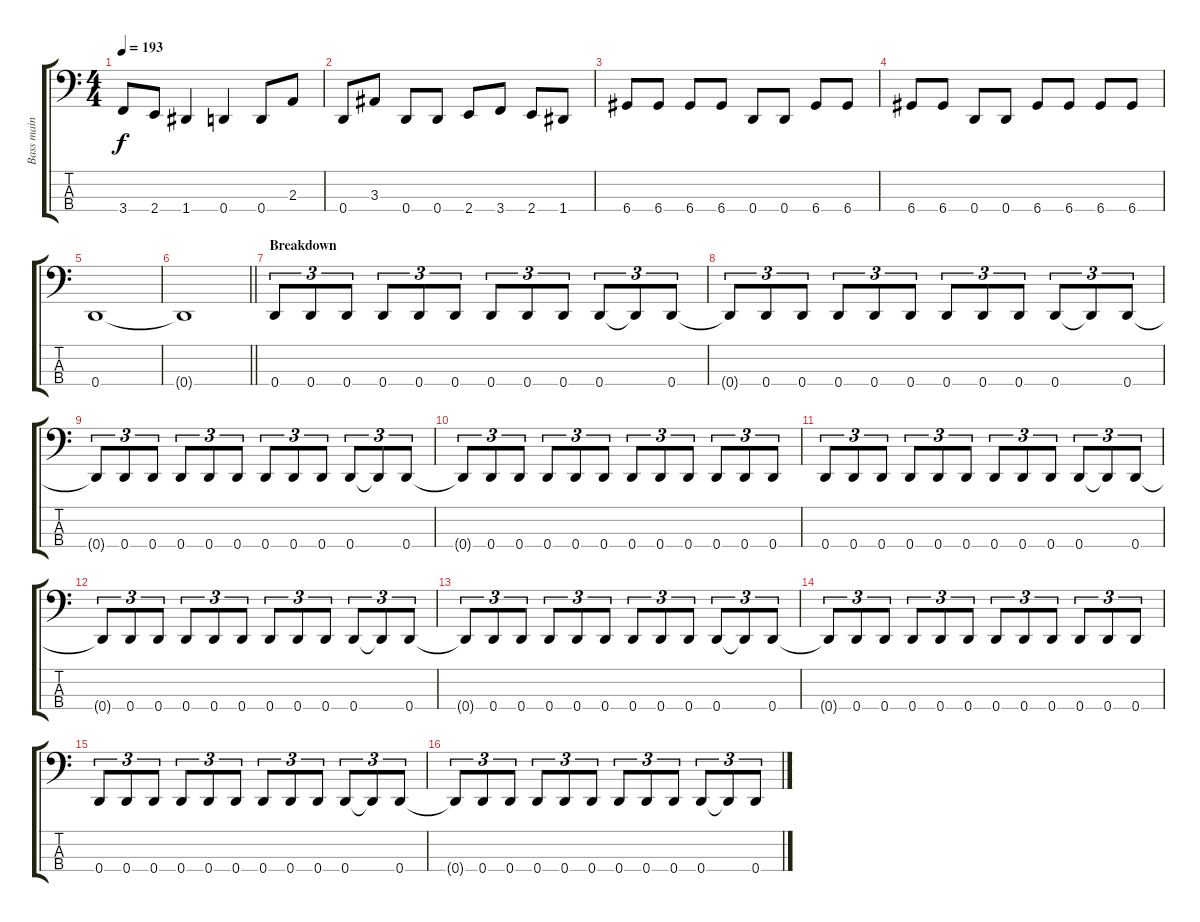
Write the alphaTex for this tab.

\track ("Bass main" "Bass main") {instrument electricbasspick}
\staff {score tabs}
\tuning (F2 C2 G1 D1) {hide}
\ts (4 4)
\tempo 193
\clef f4
\ks c
3.4.8{dy f} 2.4.8 1.4.4 0.4.4 0.4.8 2.3.8 |
0.4.8 3.3.8 0.4.8 0.4.8 2.4.8 3.4.8 2.4.8 1.4.8 |
6.4.8 6.4.8 6.4.8 6.4.8 0.4.8 0.4.8 6.4.8 6.4.8 |
6.4.8 6.4.8 0.4.8 0.4.8 6.4.8 6.4.8 6.4.8 6.4.8 |
0.4.1 |
\barLineRight lightlight
0.4{t}.1 |
\section ("" "Breakdown")
0.4.8{tu (3 2)} 0.4.8{tu (3 2)} 0.4.8{tu (3 2)} 0.4.8{tu (3 2)} 0.4.8{tu (3 2)} 0.4.8{tu (3 2)} 0.4.8{tu (3 2)} 0.4.8{tu (3 2)} 0.4.8{tu (3 2)} 0.4.8{tu (3 2)} 0.4{t}.8{tu (3 2)} 0.4.8{tu (3 2)} |
0.4{t}.8{tu (3 2)} 0.4.8{tu (3 2)} 0.4.8{tu (3 2)} 0.4.8{tu (3 2)} 0.4.8{tu (3 2)} 0.4.8{tu (3 2)} 0.4.8{tu (3 2)} 0.4.8{tu (3 2)} 0.4.8{tu (3 2)} 0.4.8{tu (3 2)} 0.4{t}.8{tu (3 2)} 0.4.8{tu (3 2)} |
0.4{t}.8{tu (3 2)} 0.4.8{tu (3 2)} 0.4.8{tu (3 2)} 0.4.8{tu (3 2)} 0.4.8{tu (3 2)} 0.4.8{tu (3 2)} 0.4.8{tu (3 2)} 0.4.8{tu (3 2)} 0.4.8{tu (3 2)} 0.4.8{tu (3 2)} 0.4{t}.8{tu (3 2)} 0.4.8{tu (3 2)} |
0.4{t}.8{tu (3 2)} 0.4.8{tu (3 2)} 0.4.8{tu (3 2)} 0.4.8{tu (3 2)} 0.4.8{tu (3 2)} 0.4.8{tu (3 2)} 0.4.8{tu (3 2)} 0.4.8{tu (3 2)} 0.4.8{tu (3 2)} 0.4.8{tu (3 2)} 0.4.8{tu (3 2)} 0.4.8{tu (3 2)} |
0.4.8{tu (3 2)} 0.4.8{tu (3 2)} 0.4.8{tu (3 2)} 0.4.8{tu (3 2)} 0.4.8{tu (3 2)} 0.4.8{tu (3 2)} 0.4.8{tu (3 2)} 0.4.8{tu (3 2)} 0.4.8{tu (3 2)} 0.4.8{tu (3 2)} 0.4{t}.8{tu (3 2)} 0.4.8{tu (3 2)} |
0.4{t}.8{tu (3 2)} 0.4.8{tu (3 2)} 0.4.8{tu (3 2)} 0.4.8{tu (3 2)} 0.4.8{tu (3 2)} 0.4.8{tu (3 2)} 0.4.8{tu (3 2)} 0.4.8{tu (3 2)} 0.4.8{tu (3 2)} 0.4.8{tu (3 2)} 0.4{t}.8{tu (3 2)} 0.4.8{tu (3 2)} |
0.4{t}.8{tu (3 2)} 0.4.8{tu (3 2)} 0.4.8{tu (3 2)} 0.4.8{tu (3 2)} 0.4.8{tu (3 2)} 0.4.8{tu (3 2)} 0.4.8{tu (3 2)} 0.4.8{tu (3 2)} 0.4.8{tu (3 2)} 0.4.8{tu (3 2)} 0.4{t}.8{tu (3 2)} 0.4.8{tu (3 2)} |
0.4{t}.8{tu (3 2)} 0.4.8{tu (3 2)} 0.4.8{tu (3 2)} 0.4.8{tu (3 2)} 0.4.8{tu (3 2)} 0.4.8{tu (3 2)} 0.4.8{tu (3 2)} 0.4.8{tu (3 2)} 0.4.8{tu (3 2)} 0.4.8{tu (3 2)} 0.4.8{tu (3 2)} 0.4.8{tu (3 2)} |
0.4.8{tu (3 2)} 0.4.8{tu (3 2)} 0.4.8{tu (3 2)} 0.4.8{tu (3 2)} 0.4.8{tu (3 2)} 0.4.8{tu (3 2)} 0.4.8{tu (3 2)} 0.4.8{tu (3 2)} 0.4.8{tu (3 2)} 0.4.8{tu (3 2)} 0.4{t}.8{tu (3 2)} 0.4.8{tu (3 2)} |
0.4{t}.8{tu (3 2)} 0.4.8{tu (3 2)} 0.4.8{tu (3 2)} 0.4.8{tu (3 2)} 0.4.8{tu (3 2)} 0.4.8{tu (3 2)} 0.4.8{tu (3 2)} 0.4.8{tu (3 2)} 0.4.8{tu (3 2)} 0.4.8{tu (3 2)} 0.4{t}.8{tu (3 2)} 0.4.8{tu (3 2)}
